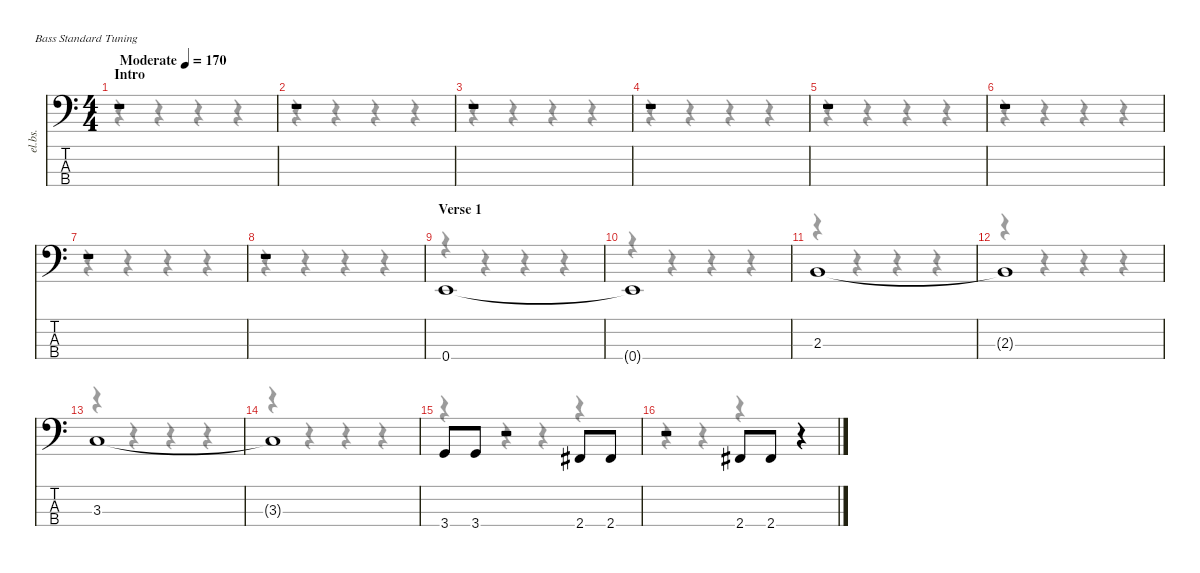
\defaultSystemsLayout 4
\hideDynamics
\bracketExtendMode nobrackets
\otherSystemsTrackNameOrientation horizontal
\track ("Bass" "el.bs.") {instrument electricbasspick}
\staff {score tabs}
\tuning (G2 D2 A1 E1)
\voice
\ts (4 4)
\beaming (8 2 2 2 2)
\section ("" "Intro")
\tempo (170 "Moderate")
\clef f4
\ks c
r.1{dy f instrument electricbasspick beam Up} |
r.1{beam Up} |
r.1{beam Up} |
r.1{beam Up} |
r.1{beam Up} |
r.1{beam Up} |
r.1{beam Up} |
r.1{beam Up} |
\section ("" "Verse 1")
0.4.1{beam Up} |
0.4{t}.1{beam Up} |
2.3.1{beam Up} |
2.3{t}.1{beam Up} |
3.3.1{beam Up} |
3.3{t}.1{beam Up} |
3.4.8{beam Up} 3.4.8{beam Up} r.2{beam Up} 2.4{acc #}.8{beam Up} 2.4{acc #}.8{beam Up} |
r.2{beam Up} 2.4{acc #}.8{beam Up} 2.4{acc #}.8{beam Up} r.4{beam Up}
\voice
\clef f4
\ottava regular
\simile none
\ks c
r.4{dy mf beam Down} r.4{beam Down} r.4{beam Down} r.4{beam Down} |
r.4{beam Down} r.4{beam Down} r.4{beam Down} r.4{beam Down} |
r.4{beam Down} r.4{beam Down} r.4{beam Down} r.4{beam Down} |
r.4{beam Down} r.4{beam Down} r.4{beam Down} r.4{beam Down} |
r.4{beam Down} r.4{beam Down} r.4{beam Down} r.4{beam Down} |
r.4{beam Down} r.4{beam Down} r.4{beam Down} r.4{beam Down} |
r.4{beam Down} r.4{beam Down} r.4{beam Down} r.4{beam Down} |
r.4{beam Down} r.4{beam Down} r.4{beam Down} r.4{beam Down} |
r.4{beam Down} r.4{beam Down} r.4{beam Down} r.4{beam Down} |
r.4{beam Down} r.4{beam Down} r.4{beam Down} r.4{beam Down} |
r.4{beam Down} r.4{beam Down} r.4{beam Down} r.4{beam Down} |
r.4{beam Down} r.4{beam Down} r.4{beam Down} r.4{beam Down} |
r.4{beam Down} r.4{beam Down} r.4{beam Down} r.4{beam Down} |
r.4{beam Down} r.4{beam Down} r.4{beam Down} r.4{beam Down} |
r.4{beam Down} r.4{beam Down} r.4{beam Down} r.4{beam Down} |
r.4{beam Down} r.4{beam Down} r.4{beam Down} r.4{beam Down}
